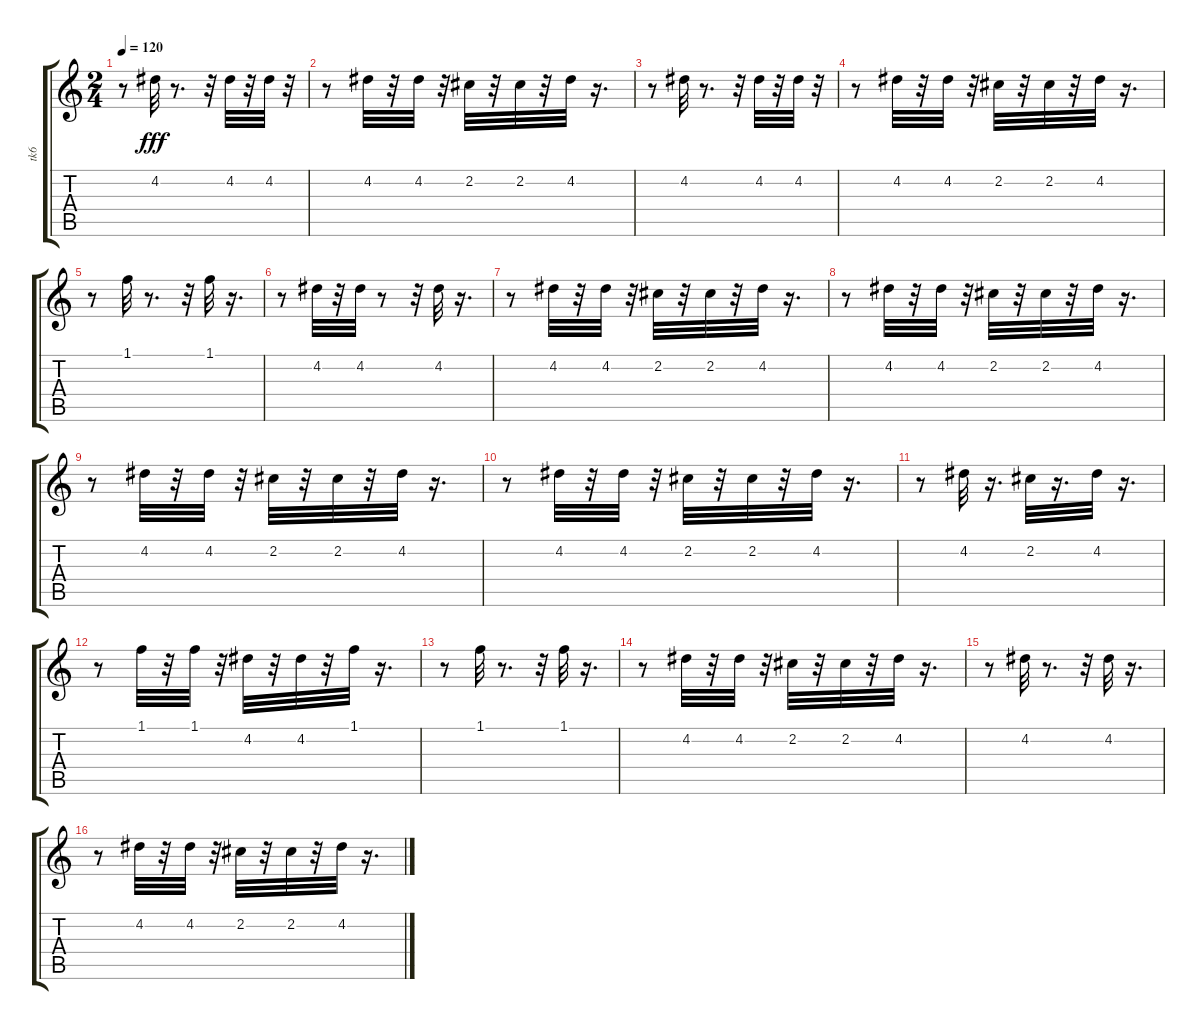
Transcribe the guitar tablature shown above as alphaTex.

\track ("tk6" "tk6") {instrument electricguitarmuted}
\staff {score tabs}
\tuning (E4 B3 G3 D3 A2 E2) {hide}
\ts (2 4)
\tempo 120
\clef g2
\ks c
r.8{dy fff} 4.2.32 r.8{d} r.32 4.2.32 r.32 4.2.32 r.32 |
r.8 4.2.32 r.32 4.2.32 r.32 2.2.32 r.32 2.2.32 r.32 4.2.32 r.16{d} |
r.8 4.2.32 r.8{d} r.32 4.2.32 r.32 4.2.32 r.32 |
r.8 4.2.32 r.32 4.2.32 r.32 2.2.32 r.32 2.2.32 r.32 4.2.32 r.16{d} |
r.8 1.1.32 r.8{d} r.32 1.1.32 r.16{d} |
r.8 4.2.32 r.32 4.2.32 r.8 r.32 4.2.32 r.16{d} |
r.8 4.2.32 r.32 4.2.32 r.32 2.2.32 r.32 2.2.32 r.32 4.2.32 r.16{d} |
r.8 4.2.32 r.32 4.2.32 r.32 2.2.32 r.32 2.2.32 r.32 4.2.32 r.16{d} |
r.8 4.2.32 r.32 4.2.32 r.32 2.2.32 r.32 2.2.32 r.32 4.2.32 r.16{d} |
r.8 4.2.32 r.32 4.2.32 r.32 2.2.32 r.32 2.2.32 r.32 4.2.32 r.16{d} |
r.8 4.2.32 r.16{d} 2.2.32 r.16{d} 4.2.32 r.16{d} |
r.8 1.1.32 r.32 1.1.32 r.32 4.2.32 r.32 4.2.32 r.32 1.1.32 r.16{d} |
r.8 1.1.32 r.8{d} r.32 1.1.32 r.16{d} |
r.8 4.2.32 r.32 4.2.32 r.32 2.2.32 r.32 2.2.32 r.32 4.2.32 r.16{d} |
r.8 4.2.32 r.8{d} r.32 4.2.32 r.16{d} |
r.8 4.2.32 r.32 4.2.32 r.32 2.2.32 r.32 2.2.32 r.32 4.2.32 r.16{d}
